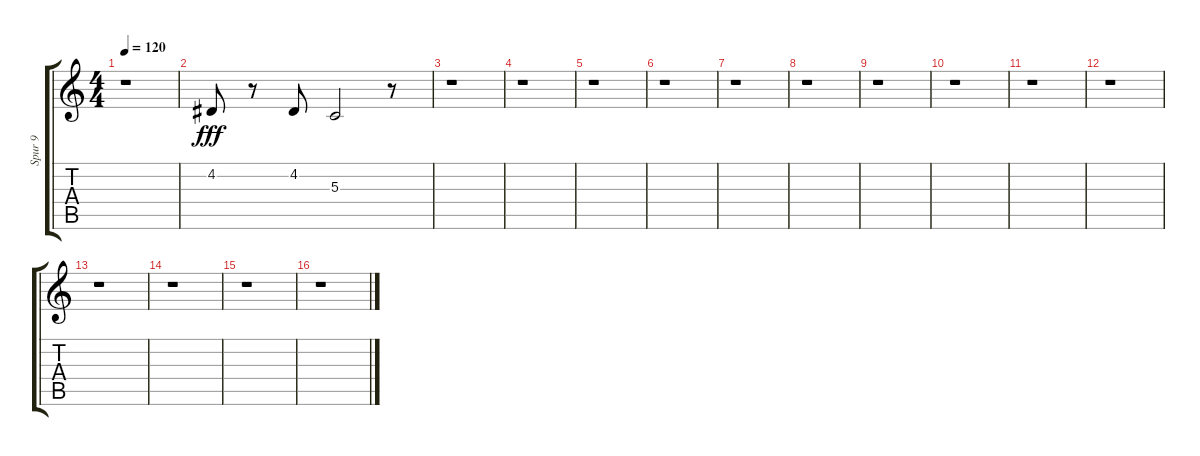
\track ("Spur 9" "Spur 9") {instrument flute}
\staff {score tabs}
\tuning (E4 B3 G3 D3 A2 E2) {hide}
\ts (4 4)
\tempo 120
\clef g2
\ks c
r.1{dy fff} |
4.2.8 r.8 4.2.8 5.3.2 r.8 |
r.1 |
r.1 |
r.1 |
r.1 |
r.1 |
r.1 |
r.1 |
r.1 |
r.1 |
r.1 |
r.1 |
r.1 |
r.1 |
r.1
